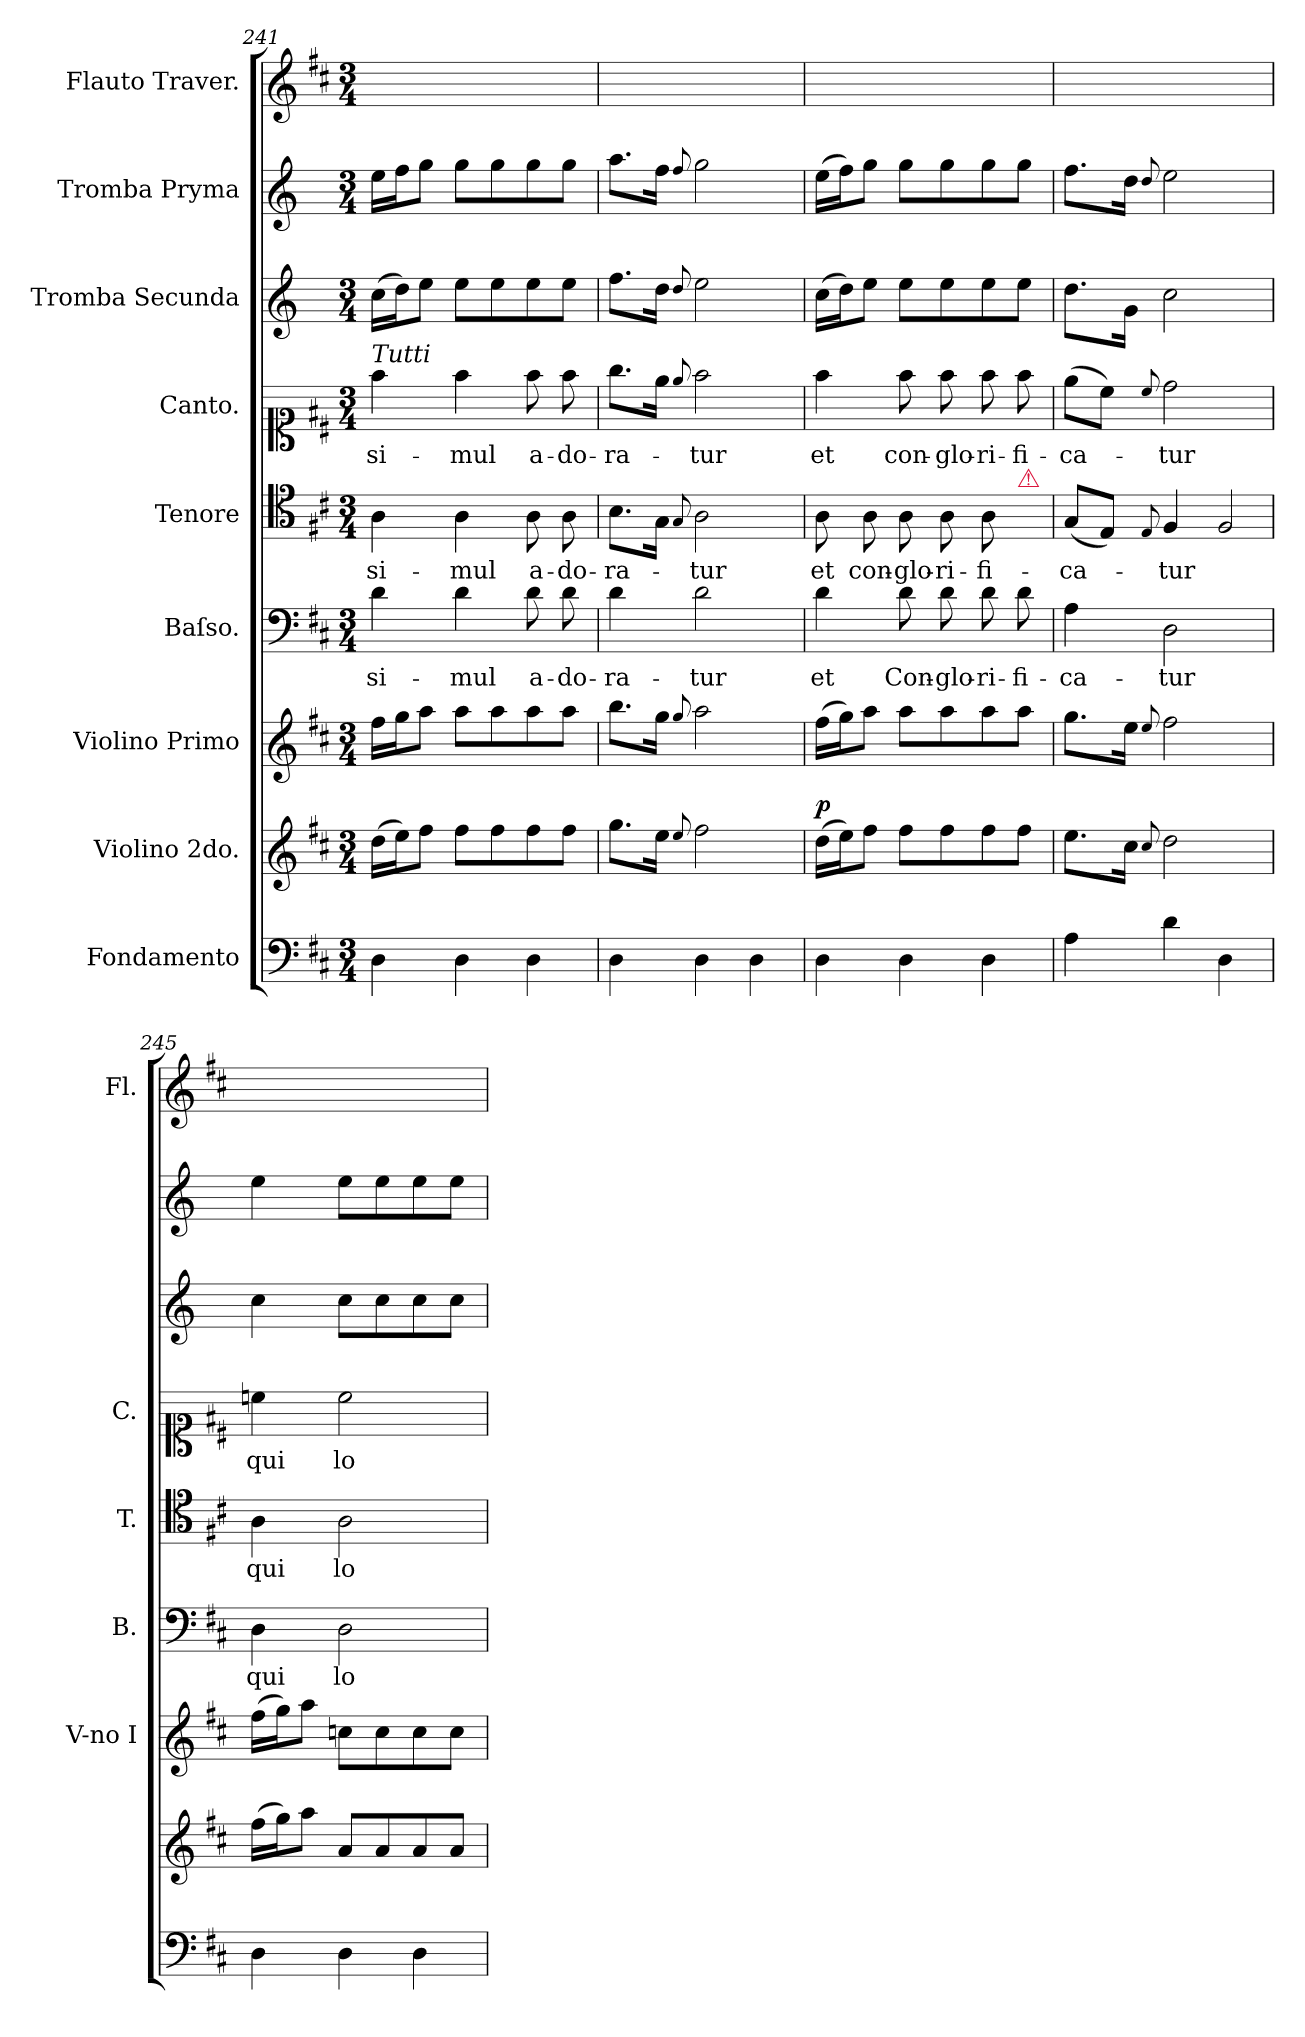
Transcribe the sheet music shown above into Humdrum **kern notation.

**kern	**kern	**dynam	**kern	**kern	**text	**kern	**text	**kern	**text	**kern	**kern	**kern
*part9	*part8	*part8	*part7	*part6	*part6	*part5	*part5	*part4	*part4	*part3	*part2	*part1
*staff9	*staff8	*staff8	*staff7	*staff6	*staff6	*staff5	*staff5	*staff4	*staff4	*staff3	*staff2	*staff1
*I"Fondamento	*I"Violino 2do.	*	*I"Violino Primo	*I"Baſso.	*	*I"Tenore	*	*I"Canto.	*	*I"Tromba Secunda	*I"Tromba Pryma	*I"Flauto Traver.
*	*	*	*I'V-no I	*I'B.	*	*I'T.	*	*I'C.	*	*	*	*I'Fl.
*clefF4	*clefG2	*	*clefG2	*clefF4	*	*clefC4	*	*clefC1	*	*clefG2	*clefG2	*clefG2
*	*	*	*	*	*	*	*	*	*	*ITrd-1c-2	*ITrd-1c-2	*
*k[f#c#]	*k[f#c#]	*	*k[f#c#]	*k[f#c#]	*	*k[f#c#]	*	*k[f#c#]	*	*k[f#c#]	*k[f#c#]	*k[f#c#]
*M3/4	*M3/4	*	*M3/4	*M3/4	*	*M3/4	*	*M3/4	*	*M3/4	*M3/4	*M3/4
=241	=241	=241	=241	=241	=241	=241	=241	=241	=241	=241	=241	=241
!	!	!	!	!	!	!	!	!LO:TX:a:i:t=Tutti	!	!	!	!
4D\	(>16dd\LL	.	16ff#\LL	4d\	si-	4A\	si-	4ff#\	si-	(>16dd\LL	16ff#\LL	2.ryy
.	16ee\J)	.	16gg\J	.	.	.	.	.	.	16ee\J)	16gg\J	.
.	8ff#\J	.	8aa\J	.	.	.	.	.	.	8ff#\J	8aa\J	.
4D\	8ff#\L	.	8aa\L	4d\	-mul	4A\	-mul	4ff#\	-mul	8ff#\L	8aa\L	.
.	8ff#\	.	8aa\	.	.	.	.	.	.	8ff#\	8aa\	.
4D\	8ff#\	.	8aa\	8d\	a-	8A\	a-	8ff#\	a-	8ff#\	8aa\	.
.	8ff#\J	.	8aa\J	8d\	-do-	8A\	-do-	8ff#\	-do-	8ff#\J	8aa\J	.
=242	=242	=242	=242	=242	=242	=242	=242	=242	=242	=242	=242	=242
4D\	8.gg\L	.	8.bb\L	4d\	-ra-	8.B\L	-ra-	8.gg\L	-ra-	8.gg\L	8.bb\L	2.ryy
.	16ee\Jk	.	16gg\Jk	.	.	16G\Jk	.	16ee\Jk	.	16ee\Jk	16gg\Jk	.
.	8qqee/	.	8qqgg/	.	.	8qqG/	.	8qqee/	.	8qqee/	8qqgg/	.
4D\	2ff#\	.	2aa\	2d\	-tur	2A\	-tur	2ff#\	-tur	2ff#\	2aa\	.
4D\	.	.	.	.	.	.	.	.	.	.	.	.
=243	=243	=243	=243	=243	=243	=243	=243	=243	=243	=243	=243	=243
!	!	!LO:DY:a	!	!	!	!	!	!	!	!	!	!
4D\	(>16dd\LL	p	(>16ff#\LL	4d\	et	8A\	et	4ff#\	et	(>16dd\LL	(>16ff#\LL	2.ryy
.	16ee\J)	.	16gg\J)	.	.	.	.	.	.	16ee\J)	16gg\J)	.
.	8ff#\J	.	8aa\J	.	.	8A\	con-	.	.	8ff#\J	8aa\J	.
4D\	8ff#\L	.	8aa\L	8d\	Con-	8A\	-glo-	8ff#\	con-	8ff#\L	8aa\L	.
.	8ff#\	.	8aa\	8d\	-glo-	8A\	-ri-	8ff#\	-glo-	8ff#\	8aa\	.
4D\	8ff#\	.	8aa\	8d\	-ri-	8A\	-fi-	8ff#\	-ri-	8ff#\	8aa\	.
!	!	!	!	!	!	!LO:TX:a:color=crimson:t=⚠	!	!	!	!	!	!
.	8ff#\J	.	8aa\J	8d\	-fi-	8ryy	.	8ff#\	-fi-	8ff#\J	8aa\J	.
=244	=244	=244	=244	=244	=244	=244	=244	=244	=244	=244	=244	=244
4A\	8.ee\L	.	8.gg\L	4A\	-ca-	(<8G/L	-ca-	(>8ee\L	-ca-	8.ee\L	8.gg\L	2.ryy
.	.	.	.	.	.	8E/J)	.	8cc#\J)	.	.	.	.
.	16cc#\Jk	.	16ee\Jk	.	.	.	.	.	.	16a\Jk	16ee\Jk	.
.	8qqcc#/	.	8qqee/	.	.	8qqE/	.	8qqcc#/	.	.	8qqee/	.
4d\	2dd\	.	2ff#\	2D\	-tur	4F#/	-tur	2dd\	-tur	2dd\	2ff#\	.
!	!	!	!	!	!	!LO:N:vis=2	!	!	!	!	!	!
4D\	.	.	.	.	.	4F#/	.	.	.	.	.	.
=245	=245	=245	=245	=245	=245	=245	=245	=245	=245	=245	=245	=245
4D\	(>16ff#\LL	.	(>16ff#\LL	4D\	qui	4A\	qui	4ccn\	qui	4dd\	4ff#\	2.ryy
.	16gg\J)	.	16gg\J)	.	.	.	.	.	.	.	.	.
.	8aa\J	.	8aa\J	.	.	.	.	.	.	.	.	.
4D\	8a/L	.	8ccn\L	2D\	lo-	2A\	lo-	2cc\	lo-	8dd\L	8ff#\L	.
.	8a/	.	8cc\	.	.	.	.	.	.	8dd\	8ff#\	.
4D\	8a/	.	8cc\	.	.	.	.	.	.	8dd\	8ff#\	.
.	8a/J	.	8cc\J	.	.	.	.	.	.	8dd\J	8ff#\J	.
=	=	=	=	=	=	=	=	=	=	=	=	=
*-	*-	*-	*-	*-	*-	*-	*-	*-	*-	*-	*-	*-
